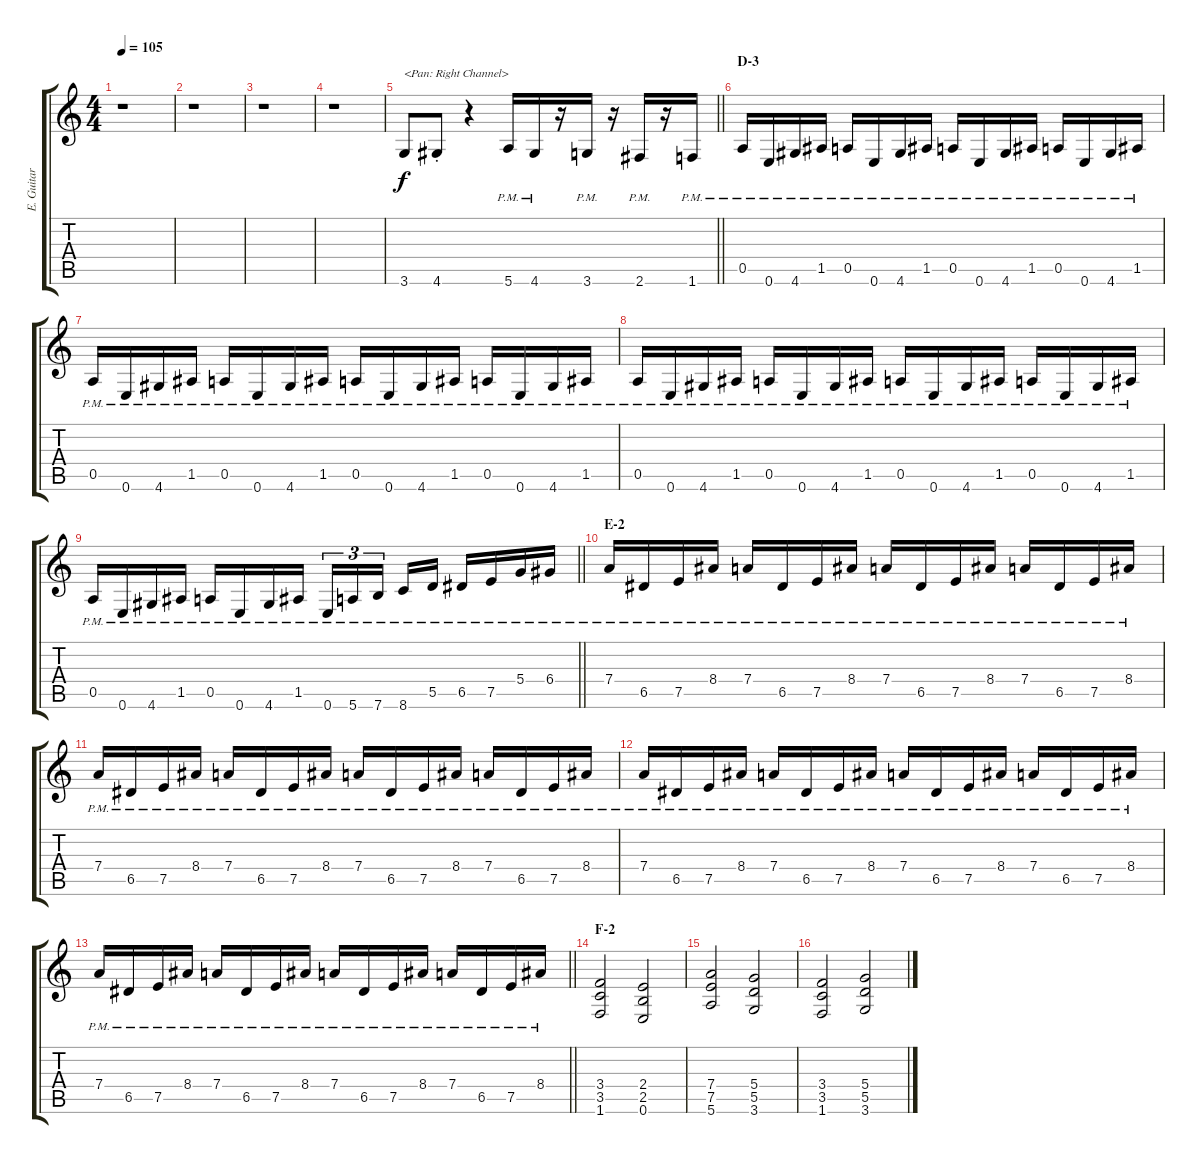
\track ("E. Guitar II" "E. Guitar ") {instrument overdrivenguitar}
\staff {score tabs}
\tuning (E4 B3 G3 D3 A2 E2) {hide}
\ts (4 4)
\tempo 105
\clef g2
\ks c
r.1{dy f} |
r.1 |
r.1 |
r.1 |
\barLineRight lightlight
3.6.8{txt "<Pan: Right Channel>" balance 13} 4.6{st}.8 r.4 5.6{pm}.16 4.6{pm}.16 r.16 3.6{pm}.16 r.16 2.6{pm}.16 r.16 1.6{pm}.16 |
\section ("" "D-3")
0.5{pm}.16 0.6{pm}.16 4.6{pm}.16 1.5{pm}.16 0.5{pm}.16 0.6{pm}.16 4.6{pm}.16 1.5{pm}.16 0.5{pm}.16 0.6{pm}.16 4.6{pm}.16 1.5{pm}.16 0.5{pm}.16 0.6{pm}.16 4.6{pm}.16 1.5{pm}.16 |
0.5{pm}.16 0.6{pm}.16 4.6{pm}.16 1.5{pm}.16 0.5{pm}.16 0.6{pm}.16 4.6{pm}.16 1.5{pm}.16 0.5{pm}.16 0.6{pm}.16 4.6{pm}.16 1.5{pm}.16 0.5{pm}.16 0.6{pm}.16 4.6{pm}.16 1.5{pm}.16 |
0.5{pm}.16 0.6{pm}.16 4.6{pm}.16 1.5{pm}.16 0.5{pm}.16 0.6{pm}.16 4.6{pm}.16 1.5{pm}.16 0.5{pm}.16 0.6{pm}.16 4.6{pm}.16 1.5{pm}.16 0.5{pm}.16 0.6{pm}.16 4.6{pm}.16 1.5{pm}.16 |
\barLineRight lightlight
0.5{pm}.16 0.6{pm}.16 4.6{pm}.16 1.5{pm}.16 0.5{pm}.16 0.6{pm}.16 4.6{pm}.16 1.5{pm}.16 0.6{pm}.16{tu (3 2)} 5.6{pm}.16{tu (3 2)} 7.6{pm}.16{tu (3 2) beam splitsecondary} 8.6{pm}.16 5.5{pm}.16 6.5{pm}.16 7.5{pm}.16 5.4{pm}.16 6.4{pm}.16 |
\section ("" "E-2")
7.4{pm}.16 6.5{pm}.16 7.5{pm}.16 8.4{pm}.16 7.4{pm}.16 6.5{pm}.16 7.5{pm}.16 8.4{pm}.16 7.4{pm}.16 6.5{pm}.16 7.5{pm}.16 8.4{pm}.16 7.4{pm}.16 6.5{pm}.16 7.5{pm}.16 8.4{pm}.16 |
7.4{pm}.16 6.5{pm}.16 7.5{pm}.16 8.4{pm}.16 7.4{pm}.16 6.5{pm}.16 7.5{pm}.16 8.4{pm}.16 7.4{pm}.16 6.5{pm}.16 7.5{pm}.16 8.4{pm}.16 7.4{pm}.16 6.5{pm}.16 7.5{pm}.16 8.4{pm}.16 |
7.4{pm}.16 6.5{pm}.16 7.5{pm}.16 8.4{pm}.16 7.4{pm}.16 6.5{pm}.16 7.5{pm}.16 8.4{pm}.16 7.4{pm}.16 6.5{pm}.16 7.5{pm}.16 8.4{pm}.16 7.4{pm}.16 6.5{pm}.16 7.5{pm}.16 8.4{pm}.16 |
\barLineRight lightlight
7.4{pm}.16 6.5{pm}.16 7.5{pm}.16 8.4{pm}.16 7.4{pm}.16 6.5{pm}.16 7.5{pm}.16 8.4{pm}.16 7.4{pm}.16 6.5{pm}.16 7.5{pm}.16 8.4{pm}.16 7.4{pm}.16 6.5{pm}.16 7.5{pm}.16 8.4{pm}.16 |
\section ("" "F-2")
(3.4 3.5 1.6).2 (2.4 2.5 0.6).2 |
(7.4 7.5 5.6).2 (5.4 5.5 3.6).2 |
(3.4 3.5 1.6).2 (5.4 5.5 3.6).2
